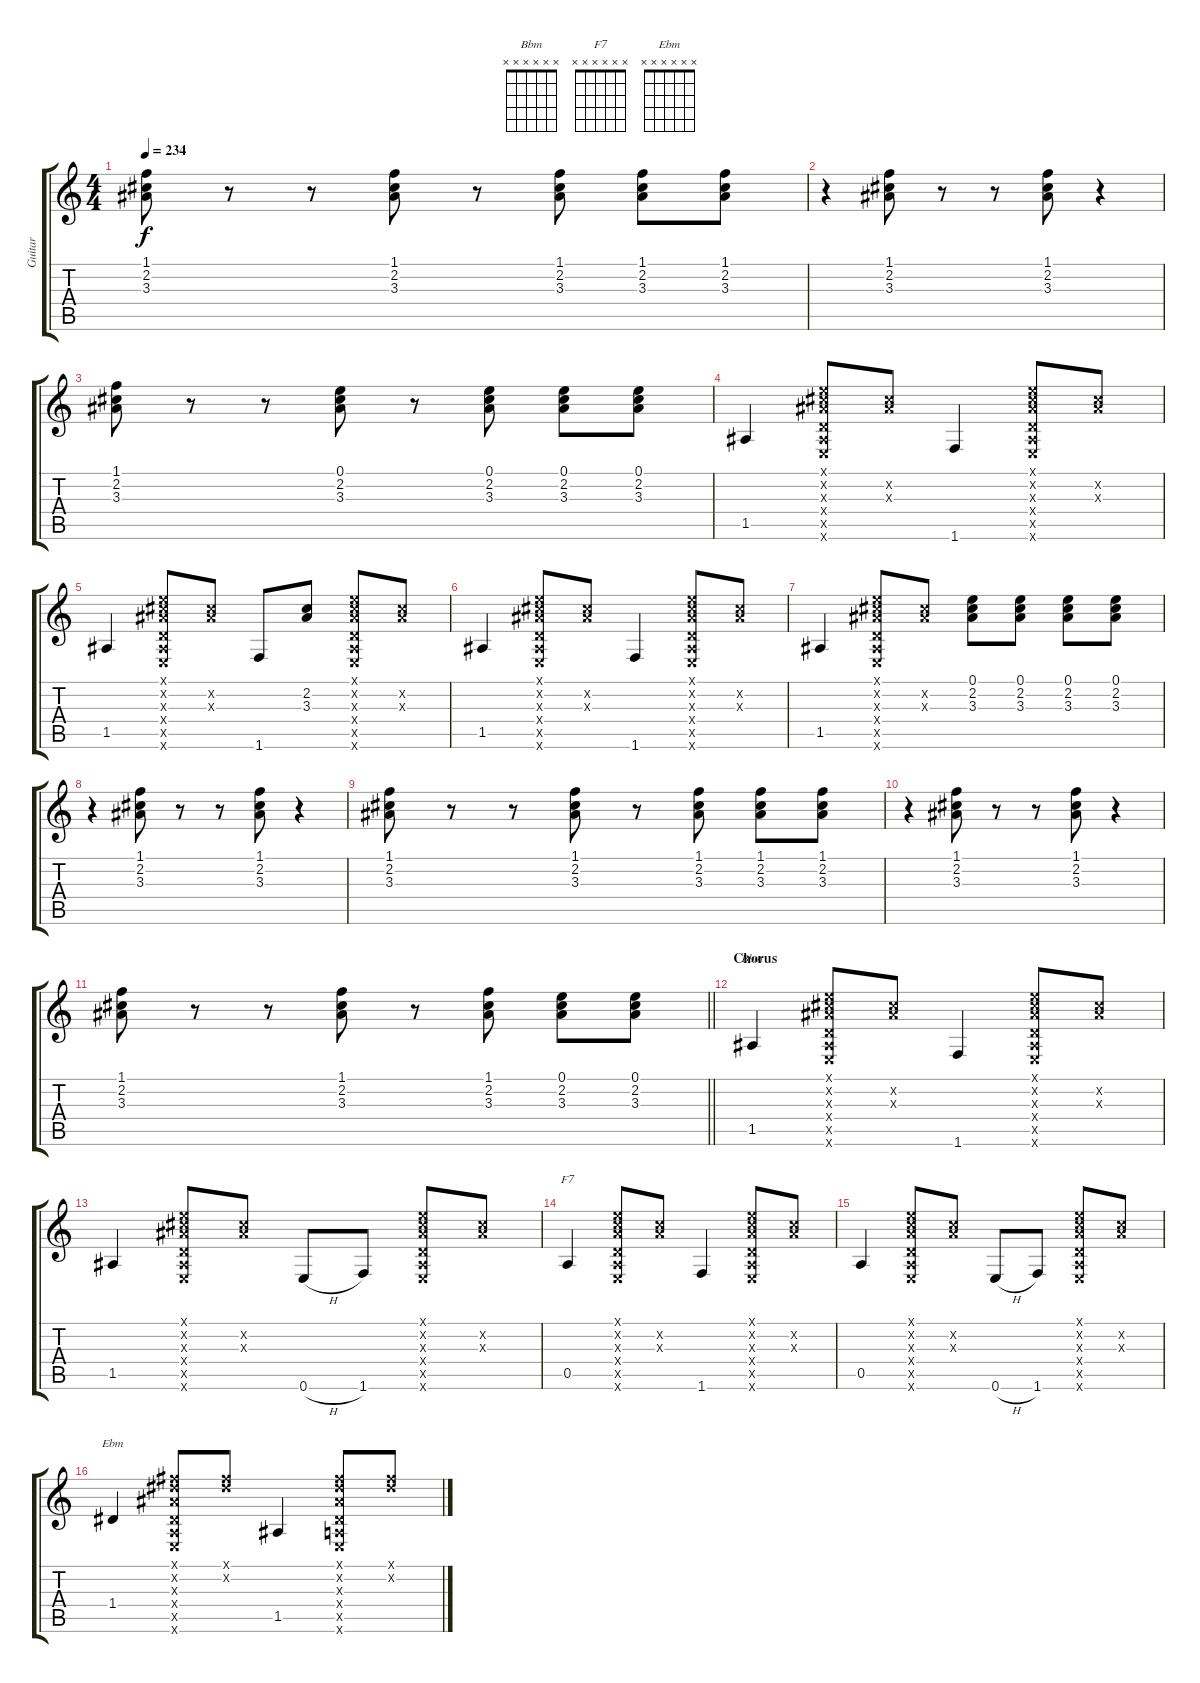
\track ("Guitar" "Guitar") {instrument acousticguitarnylon}
\staff {score tabs}
\tuning (E4 B3 G3 D3 A2 E2) {hide}
\chord ("Bbm" x x x x x x)
\chord ("F7" x x x x x x)
\chord ("Ebm" x x x x x x)
\ts (4 4)
\tempo 234
\clef g2
\ks c
(1.1 2.2 3.3).8{dy f} r.8 r.8 (1.1 2.2 3.3).8 r.8 (1.1 2.2 3.3).8 (1.1 2.2 3.3).8 (1.1 2.2 3.3).8 |
r.4 (1.1 2.2 3.3).8 r.8 r.8 (1.1 2.2 3.3).8 r.4 |
(1.1 2.2 3.3).8 r.8 r.8 (0.1 2.2 3.3).8 r.8 (0.1 2.2 3.3).8 (0.1 2.2 3.3).8 (0.1 2.2 3.3).8 |
1.5.4 (0.1{x} 2.2{x} 3.3{x} 0.4{x} 1.5{x} 0.6{x}).8 (2.2{x} 3.3{x}).8 1.6.4 (0.1{x} 2.2{x} 3.3{x} 0.4{x} 1.5{x} 0.6{x}).8 (2.2{x} 3.3{x}).8 |
1.5.4 (0.1{x} 2.2{x} 3.3{x} 0.4{x} 1.5{x} 0.6{x}).8 (2.2{x} 3.3{x}).8 1.6.8 (2.2 3.3).8 (0.1{x} 2.2{x} 3.3{x} 0.4{x} 1.5{x} 0.6{x}).8 (2.2{x} 3.3{x}).8 |
1.5.4 (0.1{x} 2.2{x} 3.3{x} 0.4{x} 1.5{x} 0.6{x}).8 (2.2{x} 3.3{x}).8 1.6.4 (0.1{x} 2.2{x} 3.3{x} 0.4{x} 1.5{x} 0.6{x}).8 (2.2{x} 3.3{x}).8 |
1.5.4 (0.1{x} 2.2{x} 3.3{x} 0.4{x} 1.5{x} 0.6{x}).8 (2.2{x} 3.3{x}).8 (0.1 2.2 3.3).8 (0.1 2.2 3.3).8 (0.1 2.2 3.3).8 (0.1 2.2 3.3).8 |
r.4 (1.1 2.2 3.3).8 r.8 r.8 (1.1 2.2 3.3).8 r.4 |
(1.1 2.2 3.3).8 r.8 r.8 (1.1 2.2 3.3).8 r.8 (1.1 2.2 3.3).8 (1.1 2.2 3.3).8 (1.1 2.2 3.3).8 |
r.4 (1.1 2.2 3.3).8 r.8 r.8 (1.1 2.2 3.3).8 r.4 |
\barLineRight lightlight
(1.1 2.2 3.3).8 r.8 r.8 (1.1 2.2 3.3).8 r.8 (1.1 2.2 3.3).8 (0.1 2.2 3.3).8 (0.1 2.2 3.3).8 |
\section ("" "Chorus")
1.5.4{ch "Bbm"} (0.1{x} 2.2{x} 3.3{x} 0.4{x} 1.5{x} 0.6{x}).8 (2.2{x} 3.3{x}).8 1.6.4 (0.1{x} 2.2{x} 3.3{x} 0.4{x} 1.5{x} 0.6{x}).8 (2.2{x} 3.3{x}).8 |
1.5.4 (0.1{x} 2.2{x} 3.3{x} 0.4{x} 1.5{x} 0.6{x}).8 (2.2{x} 3.3{x}).8 0.6{h}.8 1.6.8 (0.1{x} 2.2{x} 3.3{x} 0.4{x} 1.5{x} 0.6{x}).8 (2.2{x} 3.3{x}).8 |
0.5.4{ch "F7"} (0.1{x} 1.2{x} 2.3{x} 0.4{x} 0.5{x} 0.6{x}).8 (1.2{x} 2.3{x}).8 1.6.4 (0.1{x} 1.2{x} 2.3{x} 0.4{x} 0.5{x} 0.6{x}).8 (1.2{x} 2.3{x}).8 |
0.5.4 (0.1{x} 1.2{x} 2.3{x} 0.4{x} 0.5{x} 0.6{x}).8 (1.2{x} 2.3{x}).8 0.6{h}.8 1.6.8 (0.1{x} 1.2{x} 2.3{x} 0.4{x} 0.5{x} 0.6{x}).8 (1.2{x} 2.3{x}).8 |
1.4.4{ch "Ebm"} (2.1{x} 4.2{x} 3.3{x} 1.4{x} 0.5{x} 0.6{x}).8 (2.1{x} 4.2{x}).8 1.5.4 (2.1{x} 4.2{x} 3.3{x} 1.4{x} 0.5{x} 0.6{x}).8 (2.1{x} 4.2{x}).8
